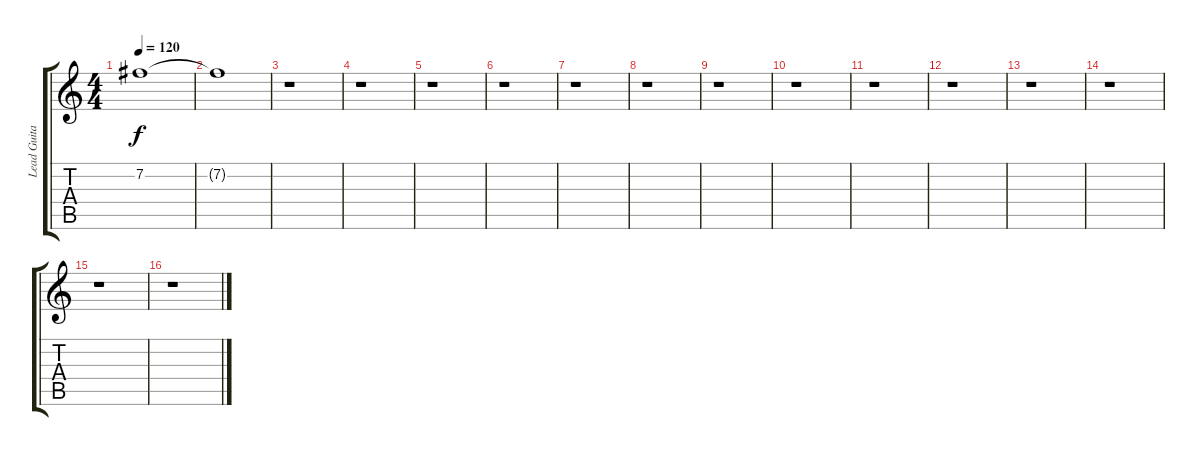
\track ("Lead Guitar 1" "Lead Guita") {instrument overdrivenguitar}
\staff {score tabs}
\tuning (E4 B3 G3 D3 A2 E2) {hide}
\ts (4 4)
\tempo 120
\clef g2
\ks c
7.2{t}.1{dy f} |
7.2{t}.1 |
r.1 |
r.1 |
r.1 |
r.1 |
r.1 |
r.1 |
r.1 |
r.1 |
r.1 |
r.1 |
r.1 |
r.1 |
r.1 |
r.1
